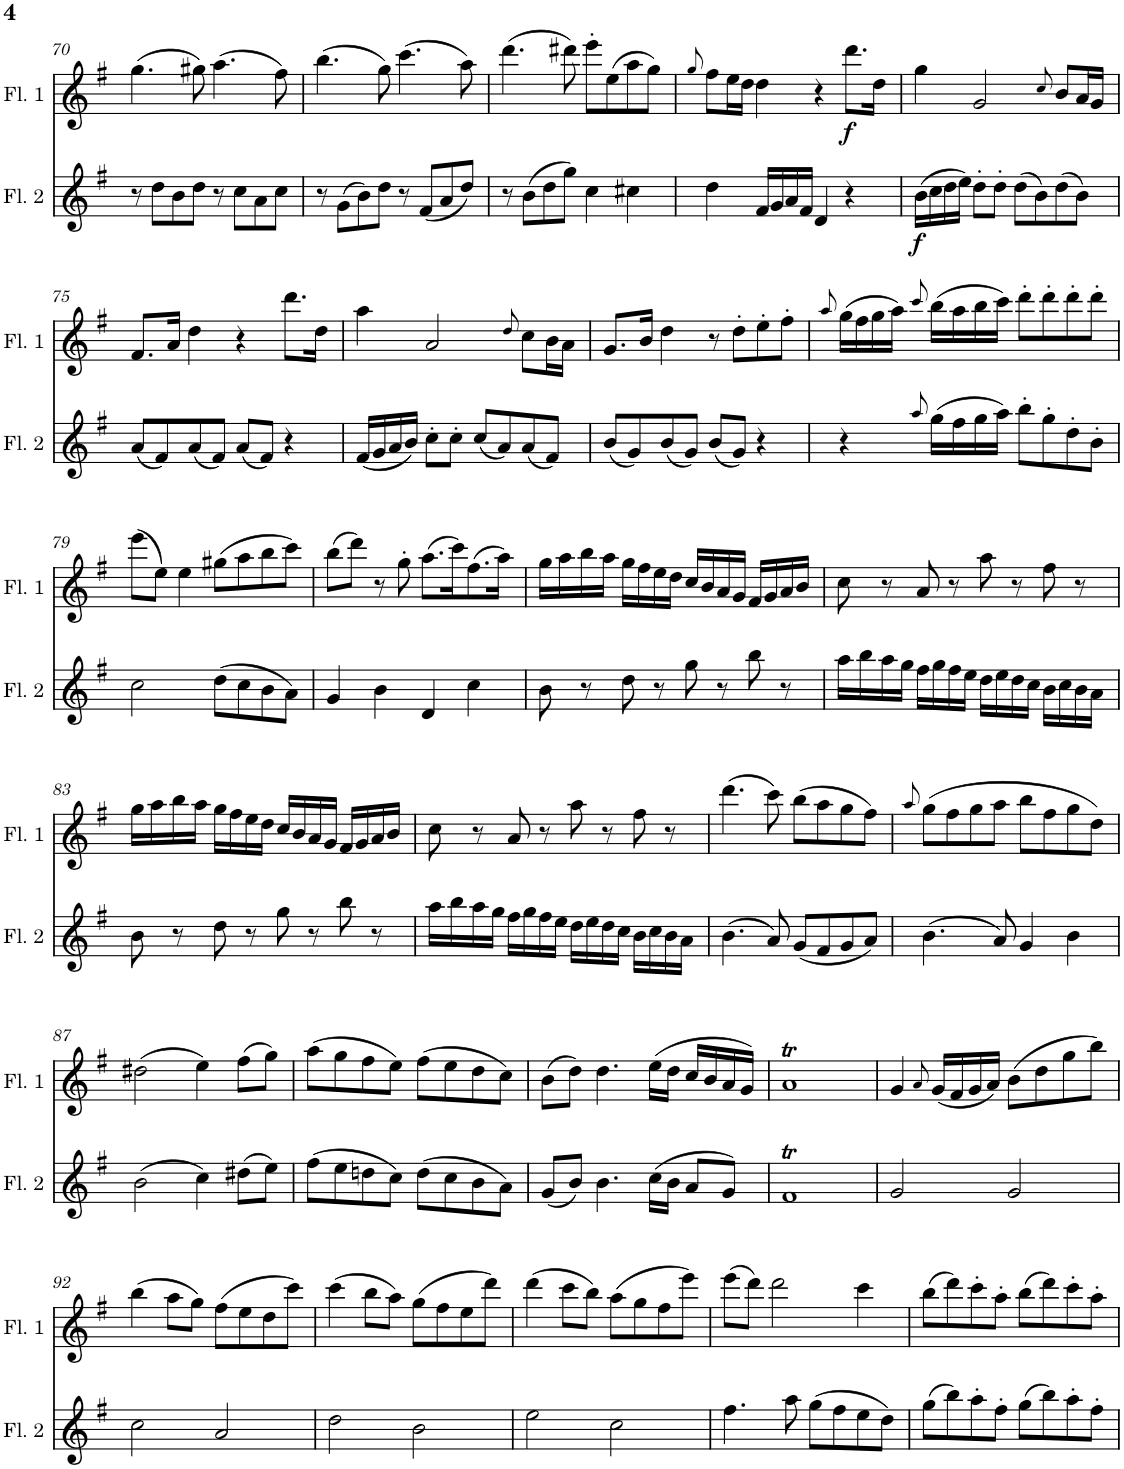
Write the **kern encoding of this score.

**kern	**dynam	**kern	**dynam
*part2	*part2	*part1	*part1
*staff2	*staff2	*staff1	*staff1
*I"Flute 2	*	*I"Flute 1	*
*I'Fl. 2	*	*I'Fl. 1	*
!!LO:PB:g=z
*clefG2	*	*clefG2	*
*k[f#]	*	*k[f#]	*
*M4/4	*	*M4/4	*
*met(c)	*	*met(c)	*
=70	=70	=70	=70
8r	.	(4.gg\	.
8dd\L	.	.	.
8b\	.	.	.
8dd\J	.	8gg#X\)	.
8r	.	(>4.aa\	.
8cc\L	.	.	.
8a\	.	.	.
8cc\J	.	8ff#\)	.
=71	=71	=71	=71
8r	.	(4.bb\	.
(>8g\L	.	.	.
8b\)	.	.	.
8dd\J	.	8gg\)	.
8r	.	(>4.ccc\	.
(<8f#/L	.	.	.
8a/	.	.	.
8dd/J)	.	8aa\)	.
=72	=72	=72	=72
8r	.	(4.ddd\	.
(>8b\L	.	.	.
8dd\	.	.	.
8gg\J)	.	8ddd#X\)	.
4cc\	.	8eee'\L	.
.	.	(>8ee\	.
4cc#X\	.	8aa\	.
.	.	8gg\J)	.
=73	=73	=73	=73
.	.	8qgg/	.
4dd\	.	8ff#\L	.
.	.	16ee\L	.
.	.	16dd\JJ	.
16f#/LL	.	4dd\	.
16g/	.	.	.
16a/	.	.	.
16f#/JJ	.	.	.
4d/	.	4r	.
!	!	!	!LO:DY:b
4r	.	8.ddd\L	f
.	.	16dd\Jk	.
=74	=74	=74	=74
!	!LO:DY:b	!	!
(16b\LL	f	4gg\	.
16cc\	.	.	.
16dd\	.	.	.
16ee\JJ)	.	.	.
8dd'\L	.	2g/	.
8dd'\J	.	.	.
(8dd\L	.	.	.
8b\)	.	.	.
.	.	8qcc/	.
(8dd\	.	8b/L	.
8b\J)	.	16a/L	.
.	.	16g/JJ	.
!!LO:LB:g=z
=75	=75	=75	=75
(8a/L	.	8.f#/L	.
8f#/)	.	.	.
.	.	16a/Jk	.
(8a/	.	4dd\	.
8f#/J)	.	.	.
(8a/L	.	4r	.
8f#/J)	.	.	.
4r	.	8.ddd\L	.
.	.	16dd\Jk	.
=76	=76	=76	=76
(16f#/LL	.	4aa\	.
16g/	.	.	.
16a/	.	.	.
16b/JJ)	.	.	.
8cc'\L	.	2a/	.
8cc'\J	.	.	.
(<8cc/L	.	.	.
8a/)	.	.	.
.	.	8qdd/	.
(<8a/	.	8cc\L	.
8f#/J)	.	16b\L	.
.	.	16a\JJ	.
=77	=77	=77	=77
(8b/L	.	8.g/L	.
8g/)	.	.	.
.	.	16b/Jk	.
(<8b/	.	4dd\	.
8g/J)	.	.	.
(8b/L	.	8r	.
8g/J)	.	8dd'\L	.
4r	.	8ee'\	.
.	.	8ff#'\J	.
=78	=78	=78	=78
.	.	8qaa/	.
4r	.	(16gg\LL	.
.	.	16ff#\	.
.	.	16gg\	.
.	.	16aa\JJ)	.
8qaa/	.	8qccc/	.
(>16gg\LL	.	(>16bb\LL	.
16ff#\	.	16aa\	.
16gg\	.	16bb\	.
16aa\JJ)	.	16ccc\JJ)	.
8bb'\L	.	8ddd'\L	.
8gg'\	.	8ddd'\	.
8dd'\	.	8ddd'\	.
8b'\J	.	8ddd'\J	.
!!LO:LB:g=z
=79	=79	=79	=79
2cc\	.	(>8eee\L	.
.	.	8ee\J)	.
.	.	4ee\	.
(>8dd\L	.	(>8gg#X\L	.
8cc\	.	8aa\	.
8b\	.	8bb\	.
8a\J)	.	8ccc\J)	.
=80	=80	=80	=80
4g/	.	(>8bb\L	.
.	.	8ddd\J)	.
4b\	.	8r	.
.	.	8gg'\	.
4d/	.	(>8.aa\L	.
.	.	16ccc\K)	.
4cc\	.	(8.ff#\	.
.	.	16aa\Jk)	.
=81	=81	=81	=81
8b\	.	16gg\LL	.
.	.	16aa\	.
8r	.	16bb\	.
.	.	16aa\JJ	.
8dd\	.	16gg\LL	.
.	.	16ff#\	.
8r	.	16ee\	.
.	.	16dd\JJ	.
8gg\	.	16cc/LL	.
.	.	16b/	.
8r	.	16a/	.
.	.	16g/JJ	.
8bb\	.	16f#/LL	.
.	.	16g/	.
8r	.	16a/	.
.	.	16b/JJ	.
=82	=82	=82	=82
16aa\LL	.	8cc\	.
16bb\	.	.	.
16aa\	.	8r	.
16gg\JJ	.	.	.
16ff#\LL	.	8a/	.
16gg\	.	.	.
16ff#\	.	8r	.
16ee\JJ	.	.	.
16dd\LL	.	8aa\	.
16ee\	.	.	.
16dd\	.	8r	.
16cc\JJ	.	.	.
16b\LL	.	8ff#\	.
16cc\	.	.	.
16b\	.	8r	.
16a\JJ	.	.	.
!!LO:LB:g=z
=83	=83	=83	=83
8b\	.	16gg\LL	.
.	.	16aa\	.
8r	.	16bb\	.
.	.	16aa\JJ	.
8dd\	.	16gg\LL	.
.	.	16ff#\	.
8r	.	16ee\	.
.	.	16dd\JJ	.
8gg\	.	16cc/LL	.
.	.	16b/	.
8r	.	16a/	.
.	.	16g/JJ	.
8bb\	.	16f#/LL	.
.	.	16g/	.
8r	.	16a/	.
.	.	16b/JJ	.
=84	=84	=84	=84
16aa\LL	.	8cc\	.
16bb\	.	.	.
16aa\	.	8r	.
16gg\JJ	.	.	.
16ff#\LL	.	8a/	.
16gg\	.	.	.
16ff#\	.	8r	.
16ee\JJ	.	.	.
16dd\LL	.	8aa\	.
16ee\	.	.	.
16dd\	.	8r	.
16cc\JJ	.	.	.
16b\LL	.	8ff#\	.
16cc\	.	.	.
16b\	.	8r	.
16a\JJ	.	.	.
=85	=85	=85	=85
(>4.b\	.	(4.ddd\	.
8a/)	.	8ccc\)	.
(<8g/L	.	(>8bb\L	.
8f#/	.	8aa\	.
8g/	.	8gg\	.
8a/J)	.	8ff#\J)	.
=86	=86	=86	=86
.	.	8qaa/	.
(>4.b\	.	(>8gg\L	.
.	.	8ff#\	.
.	.	8gg\	.
8a/)	.	8aa\J	.
4g/	.	8bb\L	.
.	.	8ff#\	.
4b\	.	8gg\	.
.	.	8dd\J)	.
!!LO:LB:g=z
=87	=87	=87	=87
(2b\	.	(2dd#X\	.
4cc\)	.	4ee\)	.
(>8dd#X\L	.	(>8ff#\L	.
8ee\J)	.	8gg\J)	.
=88	=88	=88	=88
(8ff#\L	.	(8aa\L	.
8ee\	.	8gg\	.
8ddn\	.	8ff#\	.
8cc\J)	.	8ee\J)	.
(>8dd\L	.	(>8ff#\L	.
8cc\	.	8ee\	.
8b\	.	8dd\	.
8a\J)	.	8cc\J)	.
=89	=89	=89	=89
(8g/L	.	(8b\L	.
8b/J)	.	8dd\J)	.
4.b\	.	4.dd\	.
(>16cc\LL	.	(>16ee\LL	.
16b\JJ	.	16dd\JJ	.
8a/L	.	16cc/LL	.
.	.	16b/	.
8g/J)	.	16a/	.
.	.	16g/JJ)	.
=90	=90	=90	=90
1f#t	.	1aT	.
=91	=91	=91	=91
2g/	.	4g/	.
.	.	8qa/	.
.	.	(<16g/LL	.
.	.	16f#/	.
.	.	16g/	.
.	.	16a/JJ)	.
2g/	.	(>8b\L	.
.	.	8dd\	.
.	.	8gg\	.
.	.	8bb\J)	.
!!LO:LB:g=z
=92	=92	=92	=92
2cc\	.	(>4bb\	.
.	.	8aa\L	.
.	.	8gg\J)	.
2a/	.	(>8ff#\L	.
.	.	8ee\	.
.	.	8dd\	.
.	.	8ccc\J)	.
=93	=93	=93	=93
2dd\	.	(>4ccc\	.
.	.	8bb\L	.
.	.	8aa\J)	.
2b\	.	(>8gg\L	.
.	.	8ff#\	.
.	.	8ee\	.
.	.	8ddd\J)	.
=94	=94	=94	=94
2ee\	.	(>4ddd\	.
.	.	8ccc\L	.
.	.	8bb\J)	.
2cc\	.	(>8aa\L	.
.	.	8gg\	.
.	.	8ff#\	.
.	.	8eee\J)	.
=95	=95	=95	=95
4.ff#\	.	(>8eee\L	.
.	.	8ddd\J)	.
.	.	2ddd\	.
8aa\	.	.	.
(>8gg\L	.	.	.
8ff#\	.	.	.
8ee\	.	4ccc\	.
8dd\J)	.	.	.
=96	=96	=96	=96
(>8gg\L	.	(>8bb\L	.
8bb\)	.	8ddd\)	.
8aa'\	.	8ccc'\	.
8ff#'\J	.	8aa'\J	.
(>8gg\L	.	(>8bb\L	.
8bb\)	.	8ddd\)	.
8aa'\	.	8ccc'\	.
8ff#'\J	.	8aa'\J	.
=	=	=	=
*-	*-	*-	*-
